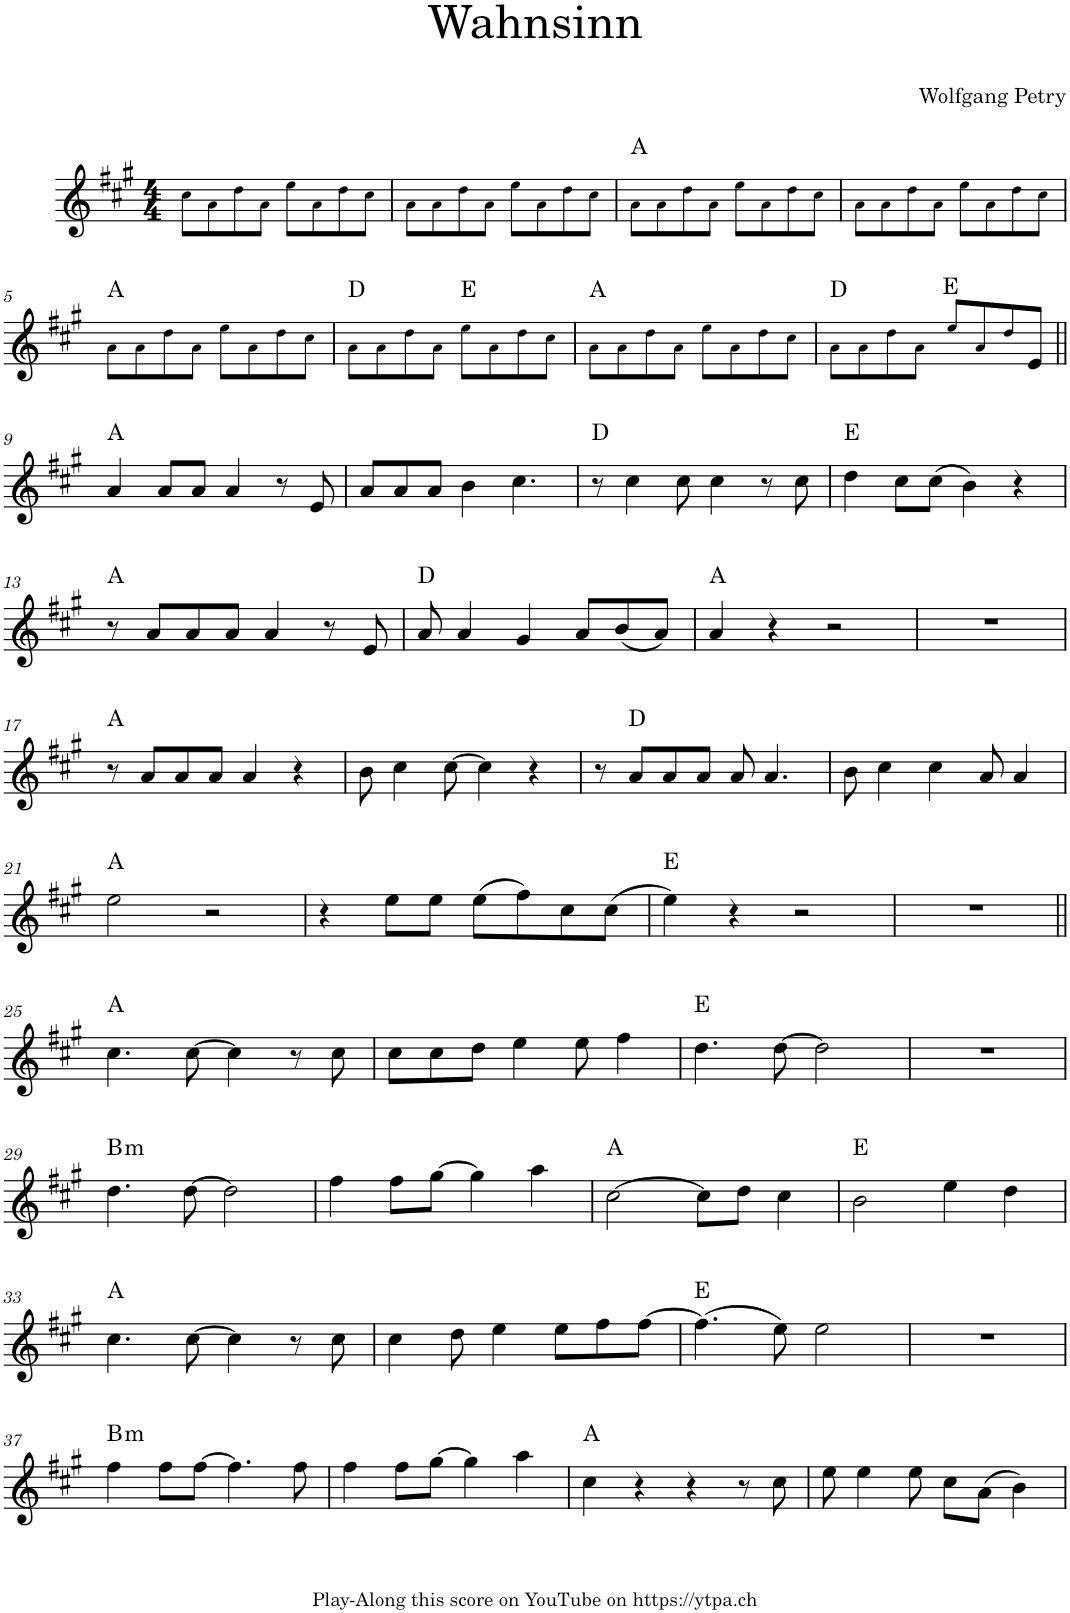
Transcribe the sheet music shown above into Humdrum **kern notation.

**kern	**harte
*part1	*part1
*staff1	*
*I"Piano	*
*I'Pno.	*
*clefG2	*
*k[f#c#g#]	*
*M4/4	*
=1	=1
8cc#!\L	.
8a!\	.
8dd!\	.
8a!\J	.
8ee!\L	.
8a!\	.
8dd!\	.
8cc#!\J	.
=2	=2
8a!\L	.
8a!\	.
8dd!\	.
8a!\J	.
8ee!\L	.
8a!\	.
8dd!\	.
8cc#!\J	.
=3	=3
!	!LO:H:kt=N.C.
8a!\L	N
8a!\	.
8dd!\	.
8a!\J	.
8ee!\L	.
8a!\	.
8dd!\	.
8cc#!\J	.
=4	=4
8a!\L	.
8a!\	.
8dd!\	.
8a!\J	.
8ee!\L	.
8a!\	.
8dd!\	.
8cc#!\J	.
!!LO:LB:g=z
=5	=5
!	!LO:H:kt=N.C.
8a!\L	N
8a!\	.
8dd!\	.
8a!\J	.
8ee!\L	.
8a!\	.
8dd!\	.
8cc#!\J	.
=6	=6
!	!LO:H:kt=N.C.
8a!\L	N
8a!\	.
8dd!\	.
8a!\J	.
!	!LO:H:kt=N.C.
8ee!\L	N
8a!\	.
8dd!\	.
8cc#!\J	.
=7	=7
!	!LO:H:kt=N.C.
8a!\L	N
8a!\	.
8dd!\	.
8a!\J	.
8ee!\L	.
8a!\	.
8dd!\	.
8cc#!\J	.
=8	=8
!	!LO:H:kt=N.C.
8a!\L	N
8a!\	.
8dd!\	.
8a!\J	.
!	!LO:H:kt=N.C.
8ee!/L	N
8a!/	.
8dd!/	.
8e/J	.
!!LO:LB:g=z
=9||	=9||
!	!LO:H:kt=N.C.
4a/	N
8a/L	.
8a/J	.
4a/	.
8r	.
8e/	.
=10	=10
8a/L	.
8a/	.
8a/J	.
4b\	.
4.cc#\	.
=11	=11
!	!LO:H:kt=N.C.
8r	N
4cc#\	.
8cc#\	.
4cc#\	.
8r	.
8cc#\	.
=12	=12
4dd\	E:maj
8cc#\L	.
(8cc#\J	.
4b\)	.
4r	.
!!LO:LB:g=z
=13	=13
!	!LO:H:kt=N.C.
8r	N
8a/L	.
8a/	.
8a/J	.
4a/	.
8r	.
8e/	.
=14	=14
!	!LO:H:kt=N.C.
8a/	N
4a/	.
4g#/	.
8a/L	.
(8b/	.
8a/J)	.
=15	=15
!	!LO:H:kt=N.C.
4a/	N
4r	.
2r	.
=16	=16
1r	.
!!LO:LB:g=z
=17	=17
!	!LO:H:kt=N.C.
8r	N
8a/L	.
8a/	.
8a/J	.
4a/	.
4r	.
=18	=18
8b\	.
4cc#\	.
[8cc#\	.
4cc#\]	.
4r	.
=19	=19
8r	.
!	!LO:H:kt=N.C.
8a/L	N
8a/	.
8a/J	.
8a/	.
4.a/	.
=20	=20
8b\	.
4cc#\	.
4cc#\	.
8a/	.
4a/	.
!!LO:LB:g=z
=21	=21
!	!LO:H:kt=N.C.
2ee\	N
2r	.
=22	=22
4r	.
8ee\L	.
8ee\J	.
(8ee\L	.
8ff#\)	.
8cc#\	.
(8cc#\J	.
=23	=23
!	!LO:H:kt=N.C.
4ee\)	N
4r	.
2r	.
=24	=24
1r	.
!!LO:LB:g=z
=25||	=25||
!	!LO:H:kt=N.C.
4.cc#\	N
[8cc#\	.
4cc#\]	.
8r	.
8cc#\	.
=26	=26
8cc#\L	.
8cc#\	.
8dd\J	.
4ee\	.
8ee\	.
4ff#\	.
=27	=27
!	!LO:H:kt=N.C.
4.dd\	N
[8dd\	.
2dd\]	.
=28	=28
1r	.
!!LO:LB:g=z
=29	=29
!	!LO:H:kt=m
4.dd\	B:min
[8dd\	.
2dd\]	.
=30	=30
4ff#\	.
8ff#\L	.
[8gg#\J	.
4gg#\]	.
4aa\	.
=31	=31
!	!LO:H:kt=N.C.
[2cc#\	N
8cc#\L]	.
8dd\J	.
4cc#\	.
=32	=32
!	!LO:H:kt=N.C.
2b\	N
4ee\	.
4dd\	.
!!LO:LB:g=z
=33	=33
!	!LO:H:kt=N.C.
4.cc#\	N
[8cc#\	.
4cc#\]	.
8r	.
8cc#\	.
=34	=34
4cc#\	.
8dd\	.
4ee\	.
8ee\L	.
8ff#\	.
[8ff#\J	.
=35	=35
!	!LO:H:kt=N.C.
(4.ff#\]	N
8ee\)	.
2ee\	.
=36	=36
1r	.
!!LO:LB:g=z
=37	=37
!	!LO:H:kt=m
4ff#\	B:min
8ff#\L	.
[8ff#\J	.
4.ff#\]	.
8ff#\	.
=38	=38
4ff#\	.
8ff#\L	.
[8gg#\J	.
4gg#\]	.
4aa\	.
=39	=39
!	!LO:H:kt=N.C.
4cc#\	N
4r	.
4r	.
8r	.
8cc#\	.
=40	=40
8ee\	.
4ee\	.
8ee\	.
8cc#\L	.
(8a\J	.
4b\)	.
=	=
*-	*-
